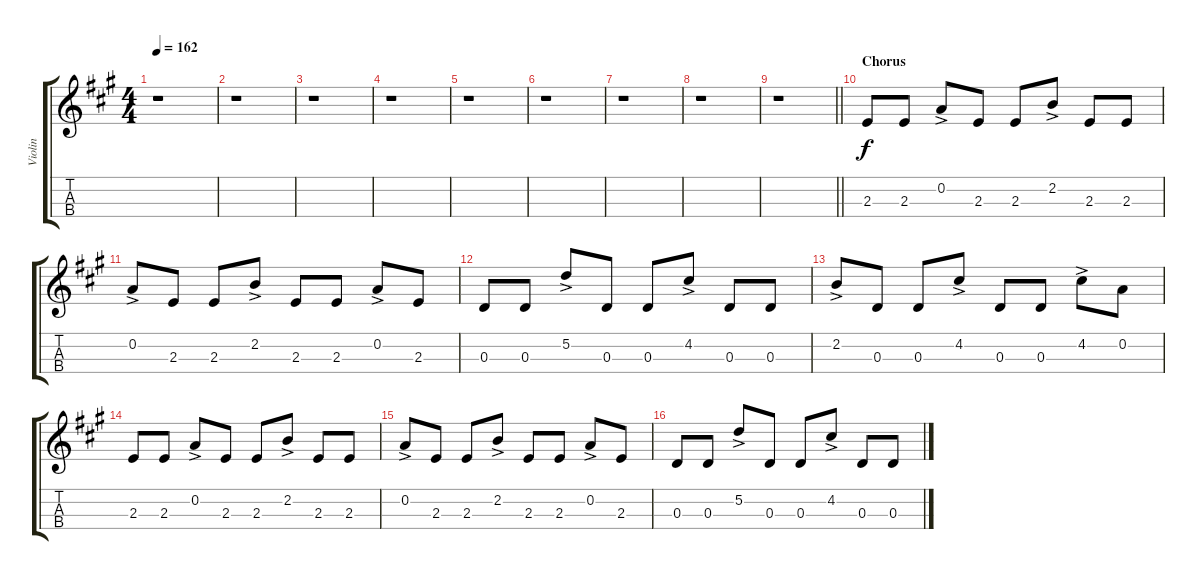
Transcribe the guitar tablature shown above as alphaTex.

\track ("Violin" "Violin") {instrument violin}
\staff {score tabs}
\tuning (E5 A4 D4 G3) {hide}
\ts (4 4)
\tempo 162
\clef g2
\ks a
r.1{dy f} |
r.1 |
r.1 |
r.1 |
r.1 |
r.1 |
r.1 |
r.1 |
\barLineRight lightlight
r.1 |
\section ("" "Chorus")
2.3.8 2.3.8 0.2{ac}.8 2.3.8 2.3.8 2.2{ac}.8 2.3.8 2.3.8 |
0.2{ac}.8 2.3.8 2.3.8 2.2{ac}.8 2.3.8 2.3.8 0.2{ac}.8 2.3.8 |
0.3.8 0.3.8 5.2{ac}.8 0.3.8 0.3.8 4.2{ac}.8 0.3.8 0.3.8 |
2.2{ac}.8 0.3.8 0.3.8 4.2{ac}.8 0.3.8 0.3.8 4.2{ac}.8 0.2.8 |
2.3.8 2.3.8 0.2{ac}.8 2.3.8 2.3.8 2.2{ac}.8 2.3.8 2.3.8 |
0.2{ac}.8 2.3.8 2.3.8 2.2{ac}.8 2.3.8 2.3.8 0.2{ac}.8 2.3.8 |
0.3.8 0.3.8 5.2{ac}.8 0.3.8 0.3.8 4.2{ac}.8 0.3.8 0.3.8
